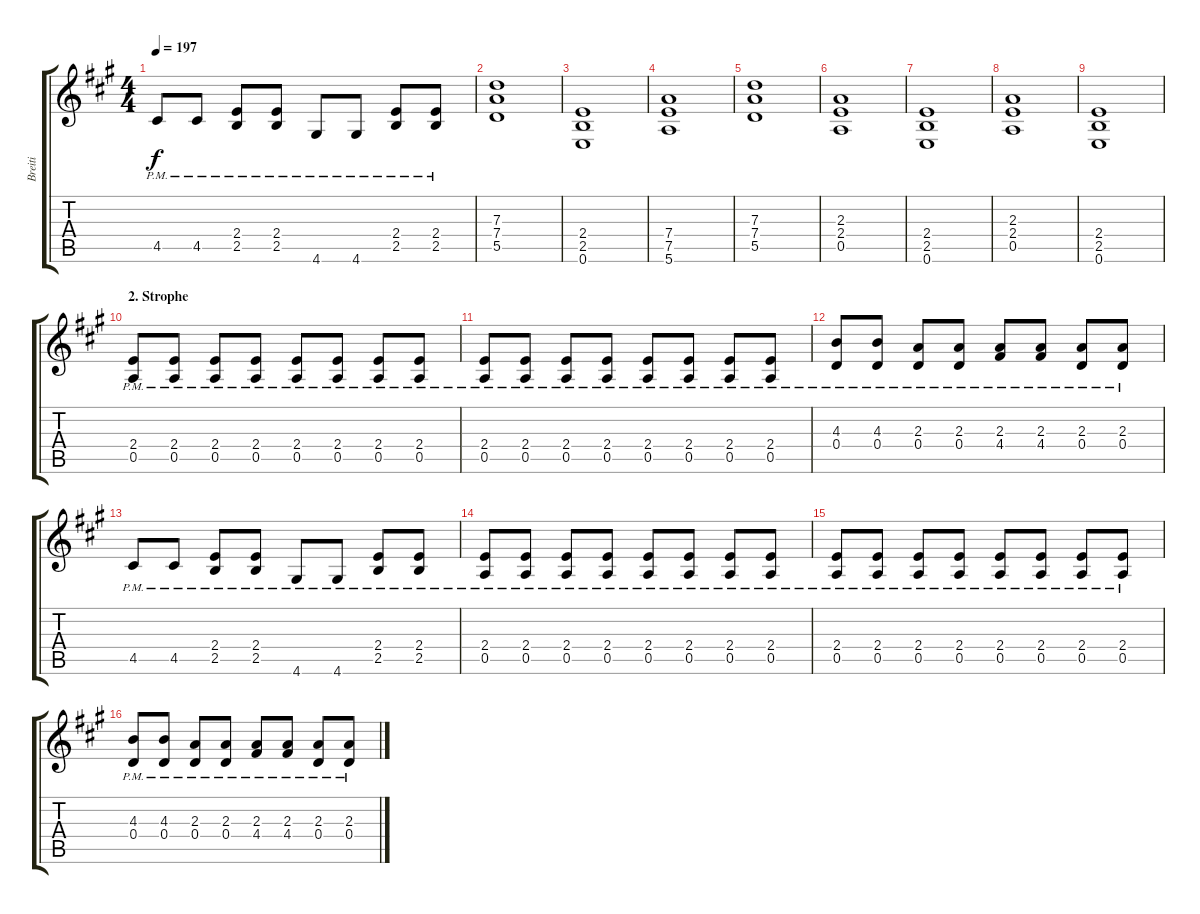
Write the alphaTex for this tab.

\track ("Breiti" "Breiti") {instrument distortionguitar}
\staff {score tabs}
\tuning (E4 B3 G3 D3 A2 E2) {hide}
\ts (4 4)
\tempo 197
\clef g2
\ks a
4.5{pm}.8{dy f} 4.5{pm}.8 (2.4{pm} 2.5{pm}).8 (2.4{pm} 2.5{pm}).8 4.6{pm}.8 4.6{pm}.8 (2.4{pm} 2.5{pm}).8 (2.4{pm} 2.5{pm}).8 |
(7.3 7.4 5.5).1 |
(2.4 2.5 0.6).1 |
(7.4 7.5 5.6).1 |
(7.3 7.4 5.5).1 |
(2.3 2.4 0.5).1 |
(2.4 2.5 0.6).1 |
(2.3 2.4 0.5).1 |
(2.4 2.5 0.6).1 |
\section ("" "2. Strophe")
(2.4{pm} 0.5{pm}).8 (2.4{pm} 0.5{pm}).8 (2.4{pm} 0.5{pm}).8 (2.4{pm} 0.5{pm}).8 (2.4{pm} 0.5{pm}).8 (2.4{pm} 0.5{pm}).8 (2.4{pm} 0.5{pm}).8 (2.4{pm} 0.5{pm}).8 |
(2.4{pm} 0.5{pm}).8 (2.4{pm} 0.5{pm}).8 (2.4{pm} 0.5{pm}).8 (2.4{pm} 0.5{pm}).8 (2.4{pm} 0.5{pm}).8 (2.4{pm} 0.5{pm}).8 (2.4{pm} 0.5{pm}).8 (2.4{pm} 0.5{pm}).8 |
(4.3{pm} 0.4{pm}).8 (4.3{pm} 0.4{pm}).8 (2.3{pm} 0.4{pm}).8 (2.3{pm} 0.4{pm}).8 (2.3{pm} 4.4{pm}).8 (2.3{pm} 4.4{pm}).8 (2.3{pm} 0.4{pm}).8 (2.3{pm} 0.4{pm}).8 |
4.5{pm}.8 4.5{pm}.8 (2.4{pm} 2.5{pm}).8 (2.4{pm} 2.5{pm}).8 4.6{pm}.8 4.6{pm}.8 (2.4{pm} 2.5{pm}).8 (2.4{pm} 2.5{pm}).8 |
(2.4{pm} 0.5{pm}).8 (2.4{pm} 0.5{pm}).8 (2.4{pm} 0.5{pm}).8 (2.4{pm} 0.5{pm}).8 (2.4{pm} 0.5{pm}).8 (2.4{pm} 0.5{pm}).8 (2.4{pm} 0.5{pm}).8 (2.4{pm} 0.5{pm}).8 |
(2.4{pm} 0.5{pm}).8 (2.4{pm} 0.5{pm}).8 (2.4{pm} 0.5{pm}).8 (2.4{pm} 0.5{pm}).8 (2.4{pm} 0.5{pm}).8 (2.4{pm} 0.5{pm}).8 (2.4{pm} 0.5{pm}).8 (2.4{pm} 0.5{pm}).8 |
(4.3{pm} 0.4{pm}).8 (4.3{pm} 0.4{pm}).8 (2.3{pm} 0.4{pm}).8 (2.3{pm} 0.4{pm}).8 (2.3{pm} 4.4{pm}).8 (2.3{pm} 4.4{pm}).8 (2.3{pm} 0.4{pm}).8 (2.3{pm} 0.4{pm}).8
